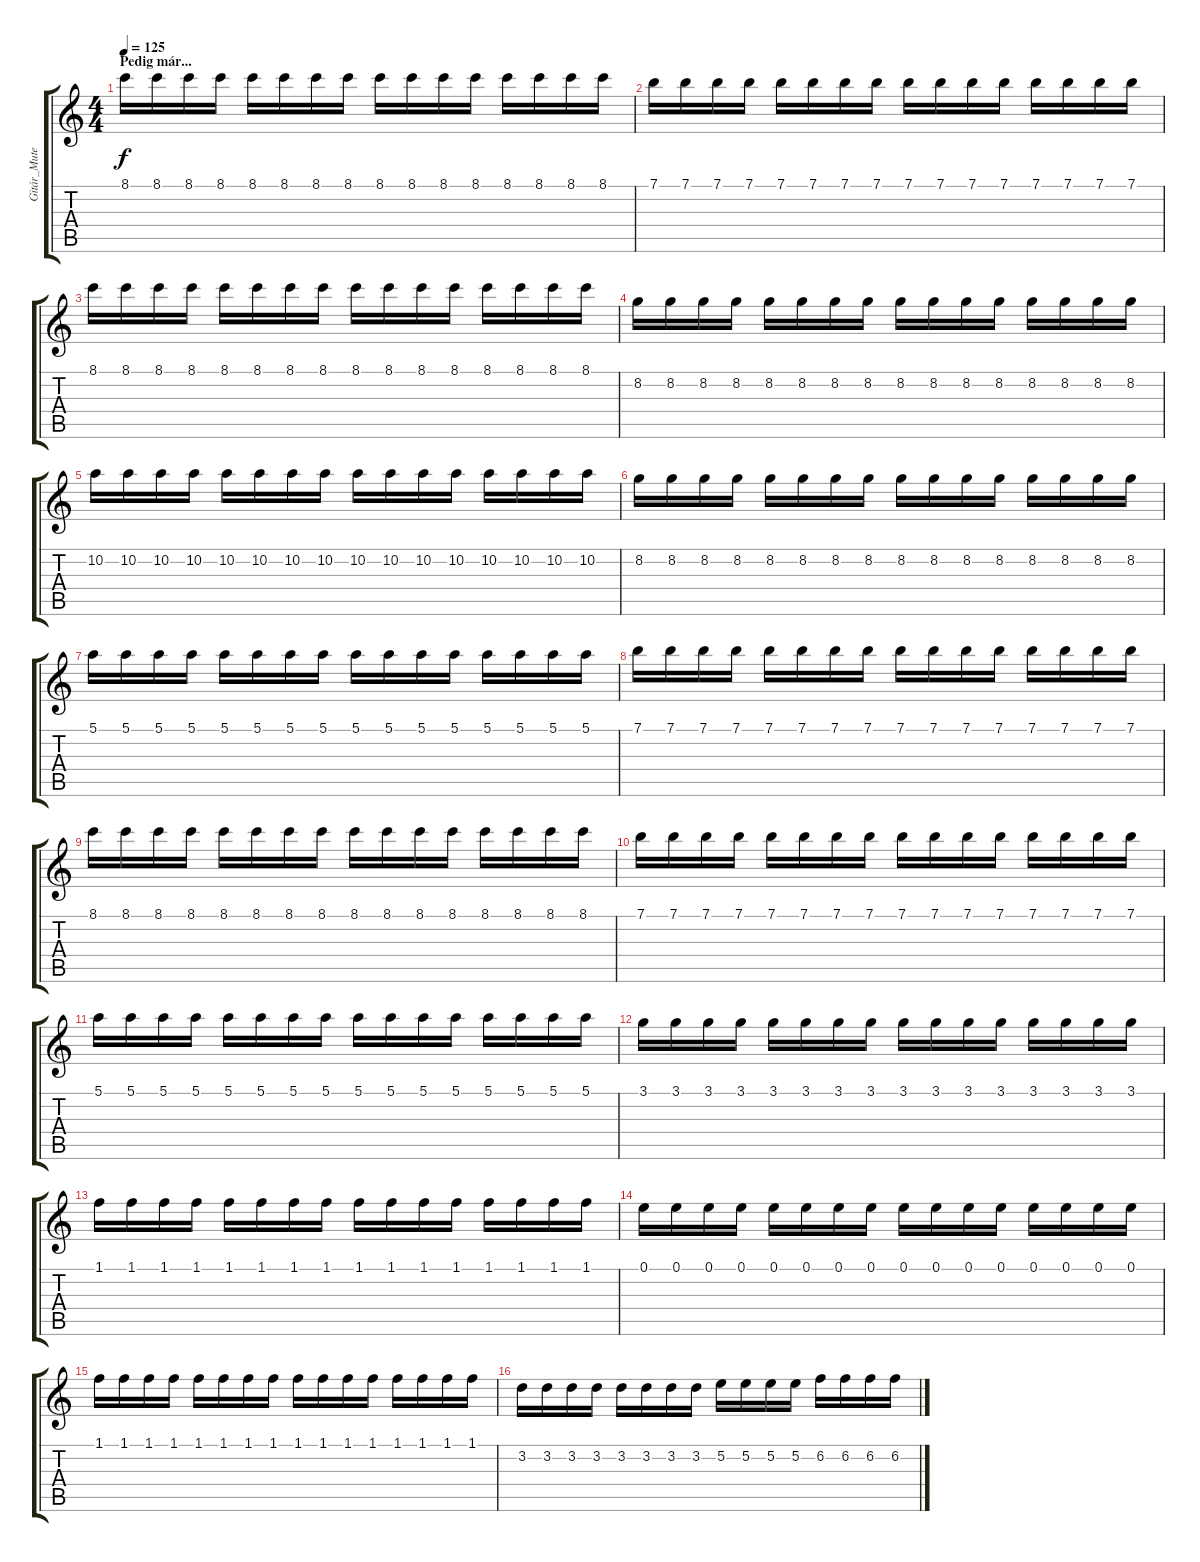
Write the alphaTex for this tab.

\track ("Gitár_Muted" "Gitár_Mute") {instrument electricguitarmuted}
\staff {score tabs}
\tuning (E4 B3 G3 D3 A2 E2) {hide}
\ts (4 4)
\section ("" "Pedig már...")
\tempo 125
\clef g2
\ks c
8.1.16{dy f} 8.1.16 8.1.16 8.1.16 8.1.16 8.1.16 8.1.16 8.1.16 8.1.16 8.1.16 8.1.16 8.1.16 8.1.16 8.1.16 8.1.16 8.1.16 |
7.1.16 7.1.16 7.1.16 7.1.16 7.1.16 7.1.16 7.1.16 7.1.16 7.1.16 7.1.16 7.1.16 7.1.16 7.1.16 7.1.16 7.1.16 7.1.16 |
8.1.16 8.1.16 8.1.16 8.1.16 8.1.16 8.1.16 8.1.16 8.1.16 8.1.16 8.1.16 8.1.16 8.1.16 8.1.16 8.1.16 8.1.16 8.1.16 |
8.2.16 8.2.16 8.2.16 8.2.16 8.2.16 8.2.16 8.2.16 8.2.16 8.2.16 8.2.16 8.2.16 8.2.16 8.2.16 8.2.16 8.2.16 8.2.16 |
10.2.16 10.2.16 10.2.16 10.2.16 10.2.16 10.2.16 10.2.16 10.2.16 10.2.16 10.2.16 10.2.16 10.2.16 10.2.16 10.2.16 10.2.16 10.2.16 |
8.2.16 8.2.16 8.2.16 8.2.16 8.2.16 8.2.16 8.2.16 8.2.16 8.2.16 8.2.16 8.2.16 8.2.16 8.2.16 8.2.16 8.2.16 8.2.16 |
5.1.16 5.1.16 5.1.16 5.1.16 5.1.16 5.1.16 5.1.16 5.1.16 5.1.16 5.1.16 5.1.16 5.1.16 5.1.16 5.1.16 5.1.16 5.1.16 |
7.1.16 7.1.16 7.1.16 7.1.16 7.1.16 7.1.16 7.1.16 7.1.16 7.1.16 7.1.16 7.1.16 7.1.16 7.1.16 7.1.16 7.1.16 7.1.16 |
8.1.16 8.1.16 8.1.16 8.1.16 8.1.16 8.1.16 8.1.16 8.1.16 8.1.16 8.1.16 8.1.16 8.1.16 8.1.16 8.1.16 8.1.16 8.1.16 |
7.1.16 7.1.16 7.1.16 7.1.16 7.1.16 7.1.16 7.1.16 7.1.16 7.1.16 7.1.16 7.1.16 7.1.16 7.1.16 7.1.16 7.1.16 7.1.16 |
5.1.16 5.1.16 5.1.16 5.1.16 5.1.16 5.1.16 5.1.16 5.1.16 5.1.16 5.1.16 5.1.16 5.1.16 5.1.16 5.1.16 5.1.16 5.1.16 |
3.1.16 3.1.16 3.1.16 3.1.16 3.1.16 3.1.16 3.1.16 3.1.16 3.1.16 3.1.16 3.1.16 3.1.16 3.1.16 3.1.16 3.1.16 3.1.16 |
1.1.16 1.1.16 1.1.16 1.1.16 1.1.16 1.1.16 1.1.16 1.1.16 1.1.16 1.1.16 1.1.16 1.1.16 1.1.16 1.1.16 1.1.16 1.1.16 |
0.1.16 0.1.16 0.1.16 0.1.16 0.1.16 0.1.16 0.1.16 0.1.16 0.1.16 0.1.16 0.1.16 0.1.16 0.1.16 0.1.16 0.1.16 0.1.16 |
1.1.16 1.1.16 1.1.16 1.1.16 1.1.16 1.1.16 1.1.16 1.1.16 1.1.16 1.1.16 1.1.16 1.1.16 1.1.16 1.1.16 1.1.16 1.1.16 |
3.2.16 3.2.16 3.2.16 3.2.16 3.2.16 3.2.16 3.2.16 3.2.16 5.2.16 5.2.16 5.2.16 5.2.16 6.2.16 6.2.16 6.2.16 6.2.16
